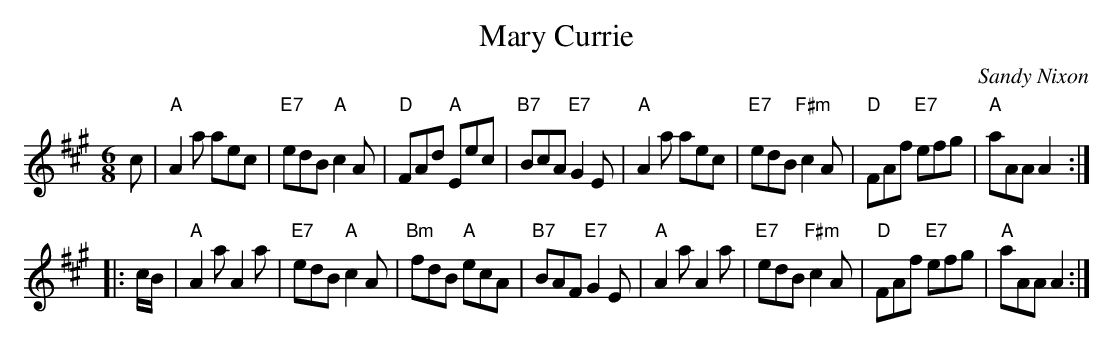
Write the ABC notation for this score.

X:1
T: Mary Currie
C: Sandy Nixon
M: 6/8
L: 1/8
K: A
c |\
"A"A2a aec | "E7"edB "A"c2A | "D"FAd "A"Eec | "B7"BcA "E7"G2E |\
"A"A2a aec | "E7"edB "F#m"c2A | "D"FAf "E7"efg | "A"aAA A2 :|
|: c/B/ |\
"A"A2a A2a | "E7"edB "A"c2A | "Bm"fdB "A"ecA | "B7"BAF "E7"G2E |\
"A"A2a A2a | "E7"edB "F#m"c2A | "D"FAf "E7"efg | "A"aAA A2 :|
